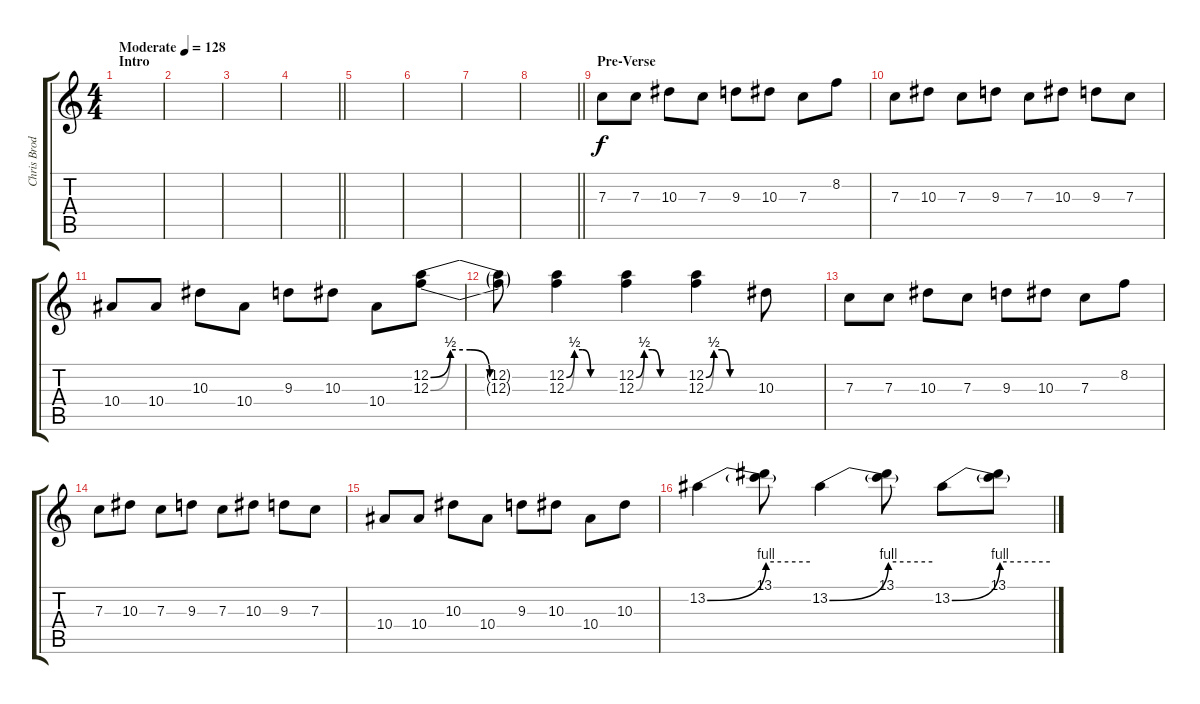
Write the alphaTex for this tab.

\track ("Chris Broderick" "Chris Brod") {instrument overdrivenguitar}
\staff {score tabs}
\tuning (D4 A3 F3 C3 G2 D2) {hide}
\ts (4 4)
\section ("" "Intro")
\tempo (128 "Moderate")
\clef g2
\ks c
|
|
|
\barLineRight lightlight
|
|
|
|
\barLineRight lightlight
|
\section ("" "Pre-Verse")
7.3.8 7.3.8 10.3.8 7.3.8 9.3.8 10.3.8 7.3.8 8.2.8 |
7.3.8 10.3.8 7.3.8 9.3.8 7.3.8 10.3.8 9.3.8 7.3.8 |
10.4.8 10.4.8 10.3.8 10.4.8 9.3.8 10.3.8 10.4.8 (12.2{be (custom 0 0 10 2 20 2 30 0 60 0)} 12.3{be (custom 0 0 10 2 20 2 30 0 60 0)}).8 |
(12.2{t} 12.3{t}).8 (12.2{be (custom 0 0 10 2 20 2 30 0 60 0)} 12.3{be (custom 0 0 10 2 20 2 30 0 60 0)}).4 (12.2{be (custom 0 0 10 2 20 2 30 0 60 0)} 12.3{be (custom 0 0 10 2 20 2 30 0 60 0)}).4 (12.2{be (custom 0 0 10 2 20 2 30 0 60 0)} 12.3{be (custom 0 0 10 2 20 2 30 0 60 0)}).4 10.3.8 |
7.3.8 7.3.8 10.3.8 7.3.8 9.3.8 10.3.8 7.3.8 8.2.8 |
7.3.8 10.3.8 7.3.8 9.3.8 7.3.8 10.3.8 9.3.8 7.3.8 |
10.4.8 10.4.8 10.3.8 10.4.8 9.3.8 10.3.8 10.4.8 10.3.8 |
13.2{be (bend 0 0 60 4)}.4 (13.1 13.2{be (hold 0 4 60 4) t}).8 13.2{be (bend 0 0 60 4)}.4 (13.1 13.2{be (hold 0 4 60 4) t}).8 13.2{be (bend 0 0 60 4)}.8 (13.1 13.2{be (hold 0 4 60 4) t}).8
